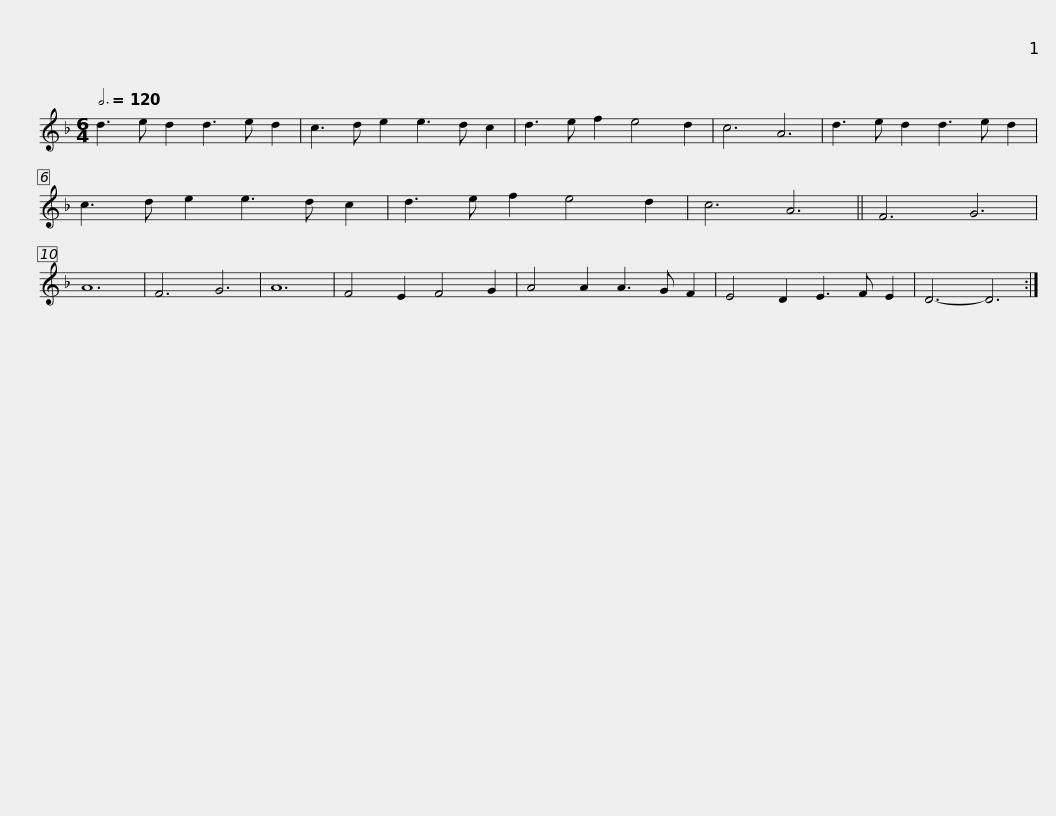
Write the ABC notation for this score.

X:1
L:1/8
Q:3/4=120
M:6/4
I:linebreak $
K:Dmin
V:1 treble
V:1
 d3 e d2 d3 e d2 | c3 d e2 e3 d c2 | d3 e f2 e4 d2 | c6 A6 | d3 e d2 d3 e d2 | %5
 c3 d e2 e3 d c2 |$ d3 e f2 e4 d2 | c6 A6 || F6 G6 | A12 | %10
 F6 G6 | A12 | F4 E2 F4 G2 | A4 A2 A3 G F2 | E4 D2 E3 F E2 |$ %15
 D6- D6 :| %16
